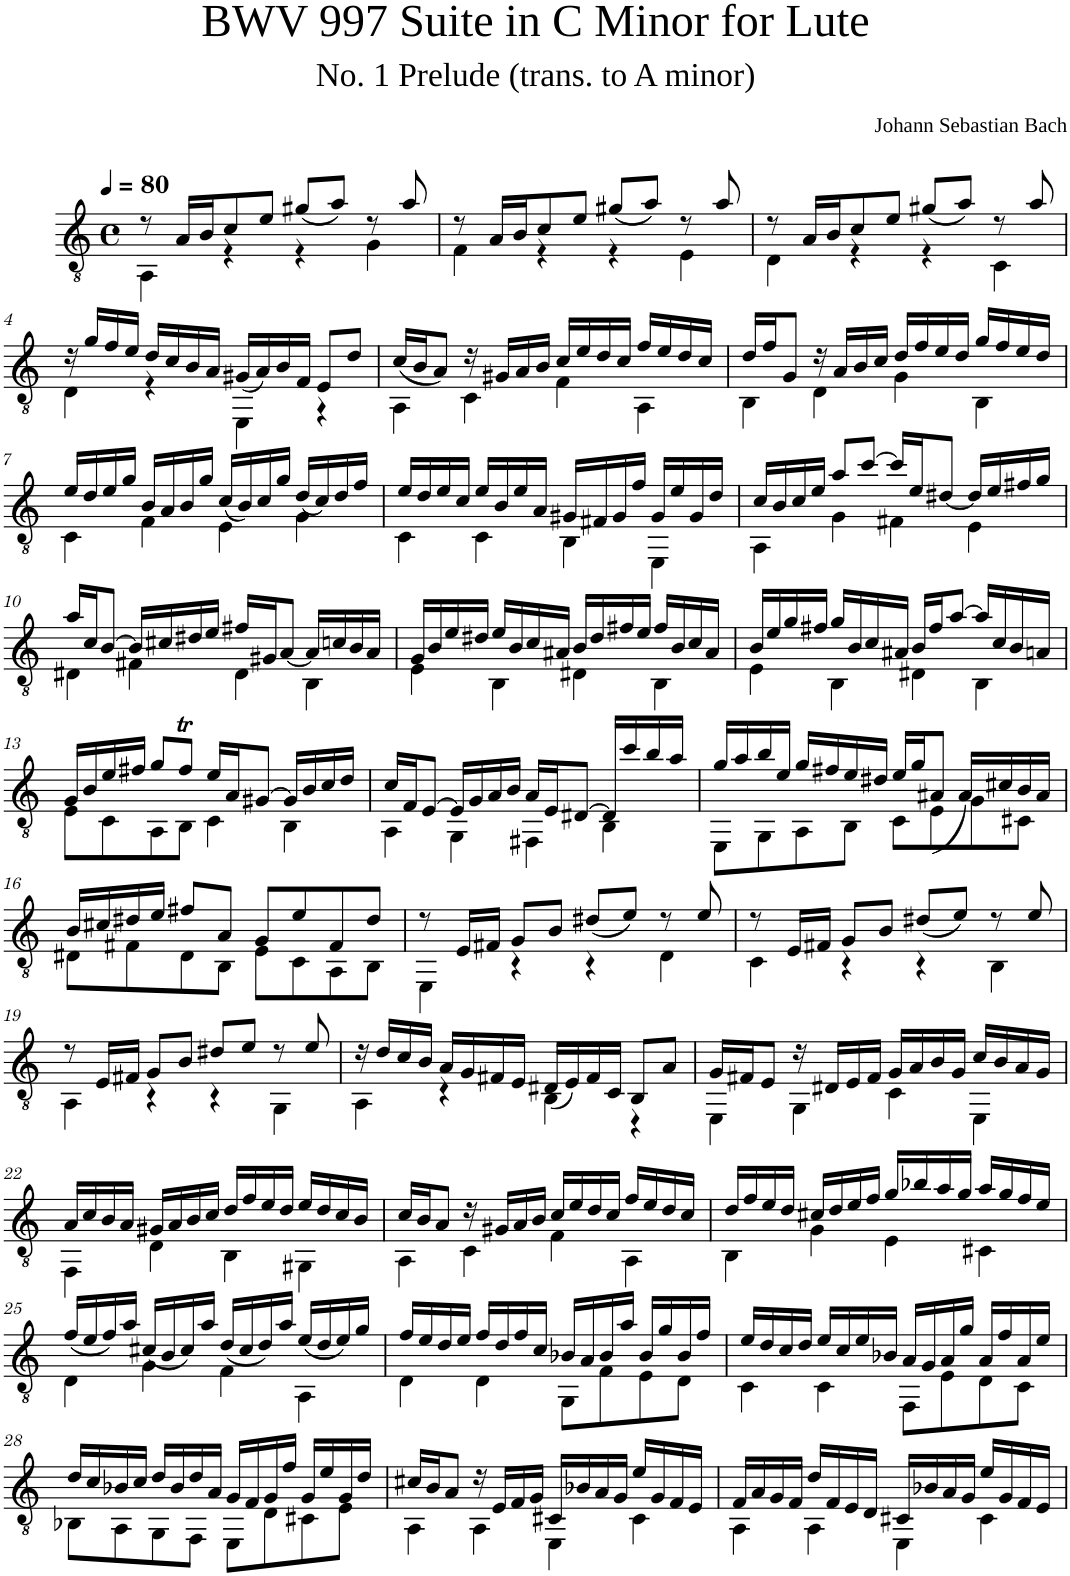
**kern
*part1
*staff1
*I"Classical Guitar
*clefGv2
*k[]
*a:
*M4/4
*met(c)
*MM80
=1
*^
8r	4AA\
16A/LL	.
16B/J	.
8c/	4r
8e/J	.
(<8g#X/L	4r
8a/J)	.
8r	4G\
8a/	.
=2	=2
8r	4F\
16A/LL	.
16B/J	.
8c/	4r
8e/J	.
(<8g#X/L	4r
8a/J)	.
8r	4E\
8a/	.
=3	=3
8r	4D\
16A/LL	.
16B/J	.
8c/	4r
8e/J	.
(<8g#X/L	4r
8a/J)	.
8r	4C\
8a/	.
!!LO:LB:g=z	!!
=4	=4
16r	4D\
16g/LL	.
16f/	.
16e/JJ	.
16d/LL	4r
16c/	.
16B/	.
16A/JJ	.
(<16G#X/LL	4EE\
16A/)	.
16B/	.
16F/JJ	.
8E/L	4r
8d/J	.
=5	=5
(<16c/LL	4AA\
16B/J	.
8A/J)	.
16r	4C\
16G#X/LL	.
16A/	.
16B/JJ	.
16c/LL	4F\
16e/	.
16d/	.
16c/JJ	.
16f/LL	4AA\
16e/	.
16d/	.
16c/JJ	.
=6	=6
16d/LL	4BB\
16f/J	.
8G/J	.
16r	4D\
16A/LL	.
16B/	.
16c/JJ	.
16d/LL	4G\
16f/	.
16e/	.
16d/JJ	.
16g/LL	4BB\
16f/	.
16e/	.
16d/JJ	.
!!LO:LB:g=z	!!
=7	=7
16e/LL	4C\
16d/	.
16e/	.
16g/JJ	.
16B/LL	4F\
16A/	.
16B/	.
16g/JJ	.
(<16c/LL	4E\
16B/)	.
16c/	.
16g/JJ	.
(<16d/LL	4G\
16c/)	.
16d/	.
16f/JJ	.
=8	=8
16e/LL	4C\
16d/	.
16e/	.
16c/JJ	.
16e/LL	4C\
16B/	.
16e/	.
16A/JJ	.
16G#X/LL	4BB\
16F#X/	.
16G#/	.
16f/JJ	.
16G#/LL	4EE\
16e/	.
16G#/	.
16d/JJ	.
=9	=9
16c/LL	4AA\
16B/	.
16c/	.
16e/JJ	.
8a/L	4G\
[8cc/J	.
16cc/LL]	4F#X\
16e/J	.
[<8d#X/J	.
16d#/LL]	4E\
16e/	.
16f#X/	.
16g/JJ	.
!!LO:LB:g=z	!!
=10	=10
16a/LL	4D#X\
16c/J	.
[8B/J	.
16B/LL]	4F#X\
16c#X/	.
16d#X/	.
16e/JJ	.
16f#X/LL	4D#\
16G#X/J	.
[<8A/J	.
16A/LL]	4BB\
16cn/	.
16B/	.
16A/JJ	.
=11	=11
16G/LL	4E\
16B/	.
16e/	.
16d#X/JJ	.
16e/LL	4BB\
16B/	.
16c/	.
16A#X/JJ	.
16B/LL	4D#X\
16d#/	.
16f#X/	.
16e/JJ	.
16f#/LL	4BB\
16B/	.
16c/	.
16A#/JJ	.
=12	=12
16B/LL	4E\
16e/	.
16g/	.
16f#X/JJ	.
16g/LL	4BB\
16B/	.
16c/	.
16A#X/JJ	.
16B/LL	4D#X\
16f#/J	.
[8a/J	.
16a/LL]	4BB\
16c/	.
16B/	.
16An/JJ	.
!!LO:LB:g=z	!!
=13	=13
16G/LL	8E\L
16B/	.
16e/	8C\
16f#X/JJ	.
8g/L	8AA\
8f#t/J	8BB\J
16e/LL	4C\
16A/J	.
[8G#X/J	.
16G#/LL]	4BB\
16B/	.
16c/	.
16d/JJ	.
=14	=14
16c/LL	4AA\
16F/J	.
[8E/J	.
16E/LL]	4GG\
16G/	.
16A/	.
16B/JJ	.
16A/LL	4FF#X\
16E/J	.
[8D#X/J	.
16D#/LL]	4BB\
16cc/	.
16b/	.
16a/JJ	.
=15	=15
16g/LL	8EE\L
16a/	.
16b/	8GG\
16e/JJ	.
16g/LL	8AA\
16f#X/	.
16e/	8BB\J
16d#X/JJ	.
16e/LL	8C\L
16g/J	.
8A#X/J	(<8E\
(16A#/LL	8G\
16c#X/	.
16B/	8C#X\J
16A#/JJ	.
!!LO:LB:g=z	!!
=16	=16
16B/LL	8D#X\L
16c#X/	.
16d#X/	8F#X\
16e/JJ	.
8f#X/L	8D#\
8A/J	8BB\J
8G/L	8E\L
8e/	8C\
8F#/	8AA\
8d#/J	8BB\J
=17	=17
8r	4EE\
16E/LL	.
16F#X/JJ	.
8G/L	4r
8B/J	.
8d#X/L	4r
8e/J)	.
8r	4D\
8e/	.
=18	=18
8r	4C\
16E/LL	.
16F#X/JJ	.
8G/L	4r
8B/J	.
(<8d#X/L	4r
8e/J)	.
8r	4BB\
8e/	.
!!LO:LB:g=z	!!
=19	=19
8r	4AA\
16E/LL	.
16F#X/JJ	.
8G/L	4r
8B/J	.
8d#X/L	4r
8e/J	.
8r	4GG\
8e/	.
=20	=20
16r	4AA\
16d/LL	.
16c/	.
16B/JJ	.
16A/LL	4r
16G/	.
16F#X/	.
16E/JJ	.
16D#X/LL	(<4BB\
(16E/	.
16F#/	.
16C/JJ	.
8BB/L	4r
8A/J	.
=21	=21
16G/LL	4EE\
16F#X/J	.
8E/J	.
16r	4GG\
16D#X/LL	.
16E/	.
16F#/JJ	.
16G/LL	4C\
16A/	.
16B/	.
16G/JJ	.
16c/LL	4EE\
16B/	.
16A/	.
16G/JJ	.
!!LO:LB:g=z	!!
=22	=22
16A/LL	4FF\
16c/	.
16B/	.
16A/JJ	.
16G#X/LL	4D\
16A/	.
16B/	.
16c/JJ	.
16d/LL	4BB\
16f/	.
16e/	.
16d/JJ	.
16e/LL	4GG#X\
16d/	.
16c/	.
16B/JJ	.
=23	=23
16c/LL	4AA\
16B/J	.
8A/J	.
16r	4C\
16G#X/LL	.
16A/	.
16B/JJ	.
16c/LL	4F\
16e/	.
16d/	.
16c/JJ	.
16f/LL	4AA\
16e/	.
16d/	.
16c/JJ	.
=24	=24
16d/LL	4BB\
16f/	.
16e/	.
16d/JJ	.
16c#X/LL	4G\
16d/	.
16e/	.
16f/JJ	.
16g/LL	4E\
16b-X/	.
16a/	.
16g/JJ	.
16a/LL	4C#X\
16g/	.
16f/	.
16e/JJ	.
!!LO:LB:g=z	!!
=25	=25
16f/LL	4D\
16e/	.
16f/)	.
16a/JJ	.
(<16c#X/LL	4G\
16B/	.
16c#/)	.
16a/JJ	.
(<16d/LL	4F\
16c#/	.
16d/)	.
16a/JJ	.
(<16e/LL	4AA\
16d/	.
16e/)	.
16g/JJ	.
=26	=26
16f/LL	4D\
16e/	.
16d/	.
16e/JJ	.
16f/LL	4D\
16d/	.
16f/	.
16c/JJ	.
16B-X/LL	8GG\L
16A/	.
16B-/	8F\
16a/JJ	.
16B-/LL	8E\
16g/	.
16B-/	8D\J
16f/JJ	.
=27	=27
16e/LL	4C\
16d/	.
16c/	.
16d/JJ	.
16e/LL	4C\
16c/	.
16e/	.
16B-X/JJ	.
16A/LL	8FF\L
16G/	.
16A/	8E\
16g/JJ	.
16A/LL	8D\
16f/	.
16A/	8C\J
16e/JJ	.
!!LO:LB:g=z	!!
=28	=28
16d/LL	8BB-X\L
16c/	.
16B-X/	8AA\
16c/JJ	.
16d/LL	8GG\
16B-/	.
16d/	8FF\J
16A/JJ	.
16G/LL	8EE\L
16F/	.
16G/	8D\
16f/JJ	.
16G/LL	8C#X\
16e/	.
16G/	8E\J
16d/JJ	.
=29	=29
16c#X/LL	4AA\
16B/J	.
8A/J	.
16r	4AA\
16E/LL	.
16F/	.
16G/JJ	.
16C#X/LL	4EE\
16B-X/	.
16A/	.
16G/JJ	.
16e/LL	4C#\
16G/	.
16F/	.
16E/JJ	.
=30	=30
16F/LL	4AA\
16A/	.
16G/	.
16F/JJ	.
16d/LL	4AA\
16F/	.
16E/	.
16D/JJ	.
16C#X/LL	4EE\
16B-X/	.
16A/	.
16G/JJ	.
16e/LL	4C#\
16G/	.
16F/	.
16E/JJ	.
*v	*v
=
*-
